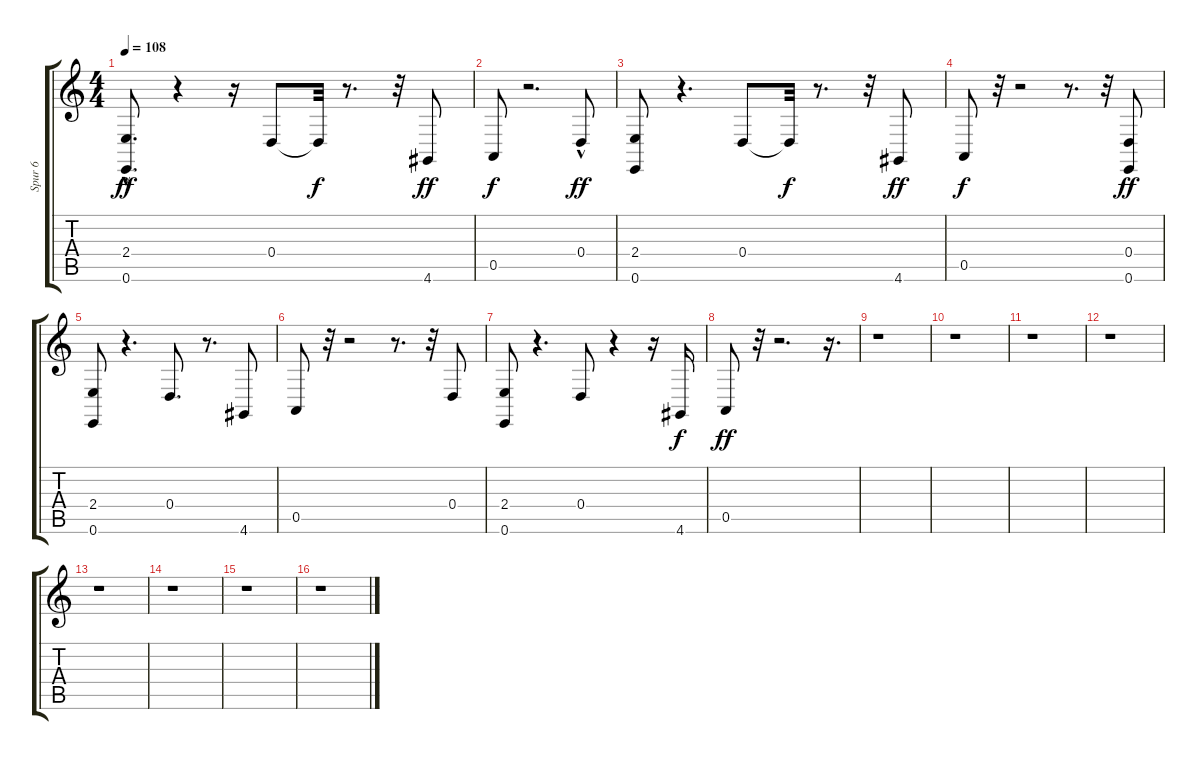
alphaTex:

\track ("Spur 6" "Spur 6") {instrument baritonesax}
\staff {score tabs}
\tuning (E4 B3 G3 D3 A2 E2) {hide}
\ts (4 4)
\tempo 108
\clef g2
\ks c
(2.4 0.6{hac}).8{d dy ff instrument baritonesax} r.4 r.16 0.4.8 0.4{t}.32{dy f} r.8{d} r.32 4.6.8{dy ff} |
0.5.8{dy f} r.2{d} 0.4{hac}.8{dy ff} |
(2.4 0.6).8 r.4{d} 0.4.8 0.4{t}.32{dy f} r.8{d} r.32 4.6.8{dy ff} |
0.5.8{dy f} r.32 r.2 r.8{d} r.32 (0.4 0.6).8{dy ff} |
(2.4 0.6).8 r.4{d} 0.4.8{d} r.8{d} 4.6.8 |
0.5.8 r.32 r.2 r.8{d} r.32 0.4.8 |
(2.4 0.6).8 r.4{d} 0.4.8 r.4 r.16 4.6.16{dy f} |
0.5.8{dy ff} r.32 r.2{d} r.16{d} |
r.1 |
r.1 |
r.1 |
r.1 |
r.1 |
r.1 |
r.1 |
r.1
